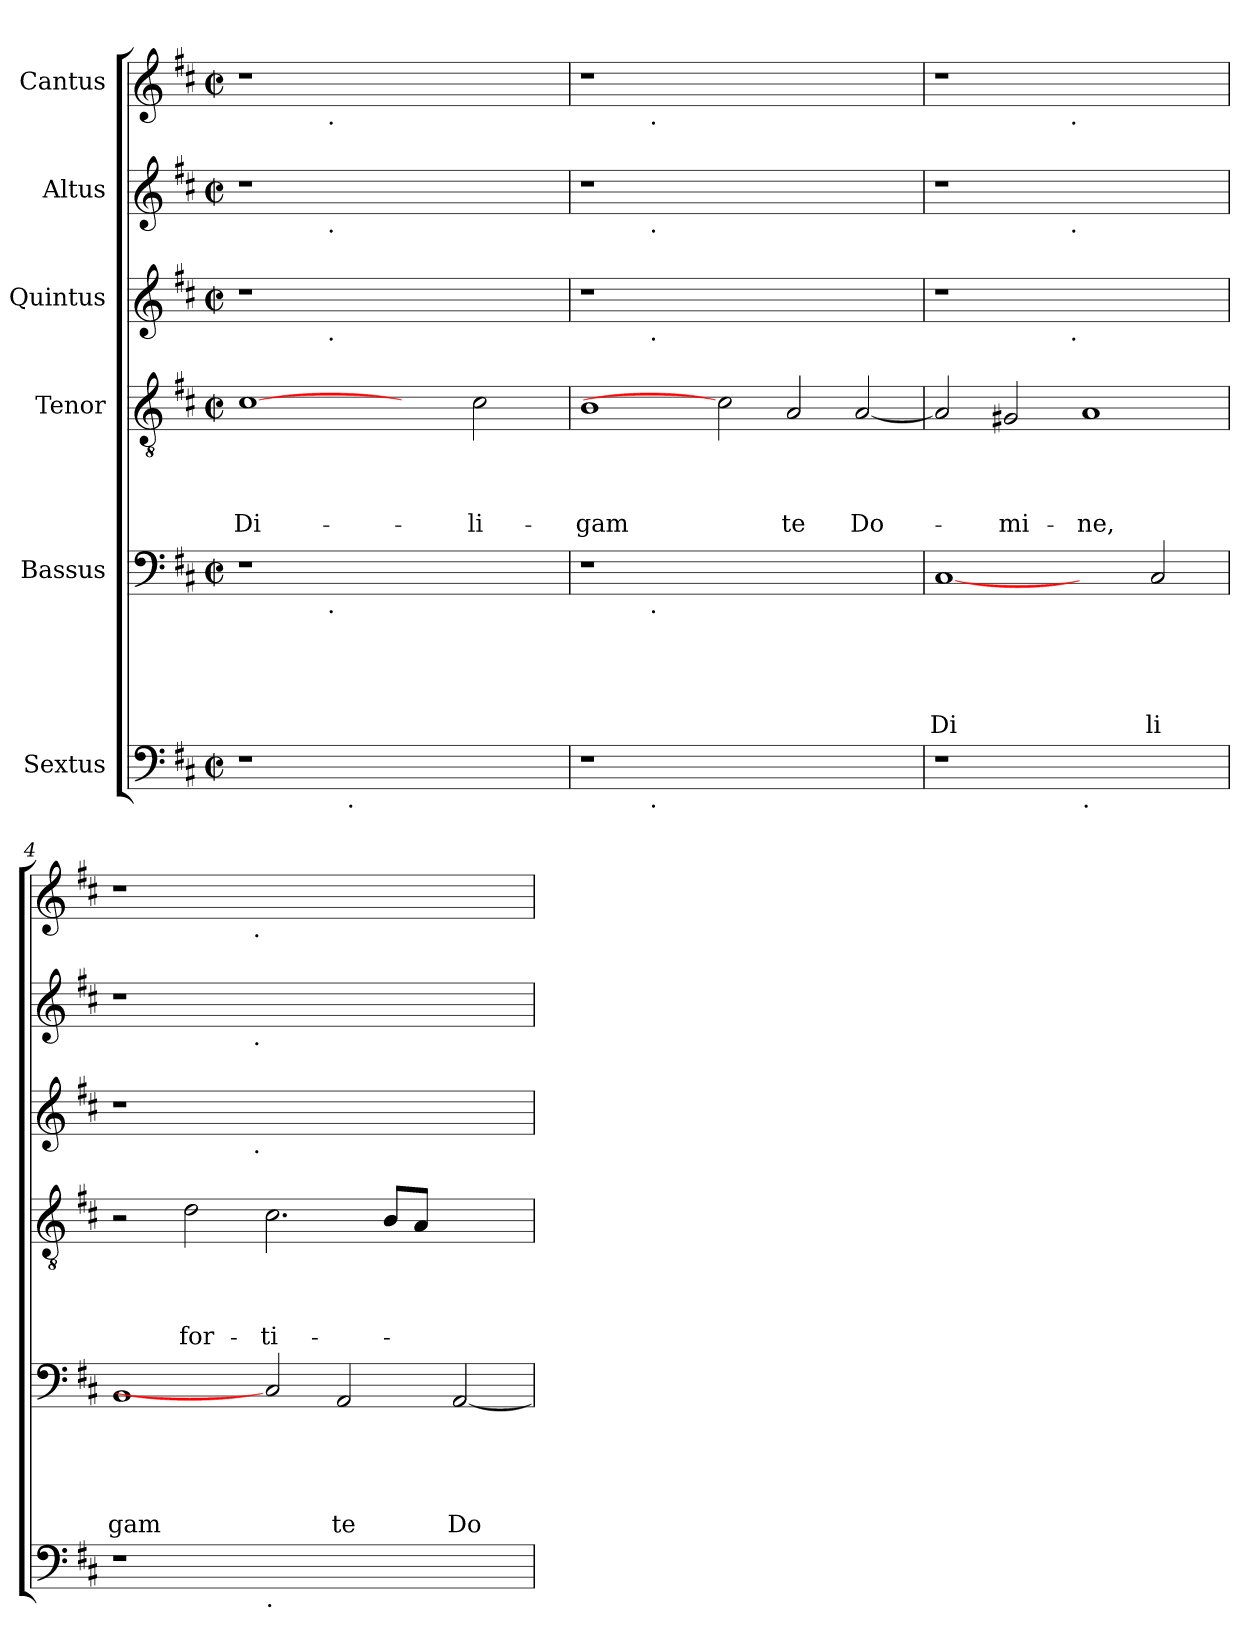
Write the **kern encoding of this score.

**kern	**kern	**text	**text	**text	**text	**text	**kern	**text	**text	**text	**text	**kern	**kern	**kern
*part6	*part5	*part5	*part5	*part5	*part5	*part5	*part4	*part4	*part4	*part4	*part4	*part3	*part2	*part1
*staff6	*staff5	*staff5	*staff5	*staff5	*staff5	*staff5	*staff4	*staff4	*staff4	*staff4	*staff4	*staff3	*staff2	*staff1
*I"Sextus	*I"Bassus	*	*	*	*	*	*I"Tenor	*	*	*	*	*I"Quintus	*I"Altus	*I"Cantus
*clefF4	*clefF4	*	*	*	*	*	*clefGv2	*	*	*	*	*clefG2	*clefG2	*clefG2
*k[f#c#]	*k[f#c#]	*	*	*	*	*	*k[f#c#]	*	*	*	*	*k[f#c#]	*k[f#c#]	*k[f#c#]
*D:	*D:	*	*	*	*	*	*D:	*	*	*	*	*D:	*D:	*D:
*M2/2	*M2/2	*	*	*	*	*	*M2/2	*	*	*	*	*M2/2	*M2/2	*M2/2
*met(c|)	*met(c|)	*	*	*	*	*	*met(c|)	*	*	*	*	*met(c|)	*met(c|)	*met(c|)
=1	=1	=1	=1	=1	=1	=1	=1	=1	=1	=1	=1	=1	=1	=1
!	!	!	!	!	!	!	!	!	!	!	!LO:LY:b	!	!	!
*^	*^	*	*	*	*	*	*	*	*	*	*	*^	*^	*^
1r	2ryy	1r	2ryy	.	.	.	.	.	[1c#	.	.	.	Di-	1r	2ryy	1r	2ryy	1r	2ryy
.	8ryy	.	16ryy	.	.	.	.	.	.	.	.	.	.	.	16ryy	.	16ryy	.	16ryy
!	!	!	!	!	!	!	!	!	!	!	!	!	!	!	!	!	!	!	!LO:TX:b:t=.
!	!	!	!	!	!	!	!	!	!	!	!	!	!	!	!	!	!LO:TX:b:t=.	!	!
!	!	!	!	!	!	!	!	!	!	!	!	!	!	!	!LO:TX:b:t=.	!	!	!	!
!	!	!	!LO:TX:b:t=.	!	!	!	!	!	!	!	!	!	!	!	!	!	!	!	!
.	.	.	1ryy	.	.	.	.	.	.	.	.	.	.	.	1ryy	.	1ryy	.	1ryy
!	!LO:TX:b:t=.	!	!	!	!	!	!	!	!	!	!	!	!	!	!	!	!	!	!
.	1ryy	.	.	.	.	.	.	.	.	.	.	.	.	.	.	.	.	.	.
1ryy	.	1ryy	.	.	.	.	.	.	2ryy	.	.	.	.	1ryy	.	1ryy	.	1ryy	.
!	!	!	!	!	!	!	!	!	!	!	!	!	!LO:LY:b	!	!	!	!	!	!
.	.	.	.	.	.	.	.	.	2c#\	.	.	.	-li-	.	.	.	.	.	.
.	.	.	4..ryy	.	.	.	.	.	.	.	.	.	.	.	4..ryy	.	4..ryy	.	4..ryy
.	4.ryy	.	.	.	.	.	.	.	.	.	.	.	.	.	.	.	.	.	.
=2	=2	=2	=2	=2	=2	=2	=2	=2	=2	=2	=2	=2	=2	=2	=2	=2	=2	=2	=2
!	!	!	!	!	!	!	!	!	!	!	!	!	!LO:LY:b	!	!	!	!	!	!
1r	2ryy	1r	2ryy	.	.	.	.	.	1B	.	.	.	-gam	1r	2ryy	1r	2ryy	1r	2ryy
!	!	!	!	!	!	!	!	!	!	!	!	!	!	!	!	!	!	!	!LO:TX:b:t=.
!	!	!	!	!	!	!	!	!	!	!	!	!	!	!	!	!	!LO:TX:b:t=.	!	!
!	!	!	!	!	!	!	!	!	!	!	!	!	!	!	!LO:TX:b:t=.	!	!	!	!
!	!	!	!LO:TX:b:t=.	!	!	!	!	!	!	!	!	!	!	!	!	!	!	!	!
!	!LO:TX:b:t=.	!	!	!	!	!	!	!	!	!	!	!	!	!	!	!	!	!	!
.	0ryy	.	0ryy	.	.	.	.	.	.	.	.	.	.	.	0ryy	.	0ryy	.	0ryy
1.ryy	.	1.ryy	.	.	.	.	.	.	2c#]	.	.	.	.	1.ryy	.	1.ryy	.	1.ryy	.
!	!	!	!	!	!	!	!	!	!	!	!	!	!LO:LY:b	!	!	!	!	!	!
.	.	.	.	.	.	.	.	.	2A/	.	.	.	te	.	.	.	.	.	.
!	!	!	!	!	!	!	!	!	!	!	!	!	!LO:LY:b	!	!	!	!	!	!
.	.	.	.	.	.	.	.	.	[<2A/	.	.	.	Do-	.	.	.	.	.	.
=3	=3	=3	=3	=3	=3	=3	=3	=3	=3	=3	=3	=3	=3	=3	=3	=3	=3	=3	=3
!	!	!	!	!	!	!	!	!LO:LY:b	!	!	!	!	!	!	!	!	!	!	!
*v	*v	*	*	*	*	*	*	*	*	*	*	*	*	*	*	*	*	*	*
*	*v	*v	*	*	*	*	*	*	*	*	*	*	*	*	*	*	*	*
1r	[1C#	.	.	.	.	Di	2A/]	.	.	.	.	1r	2ryy	1r	2ryy	1r	2ryy
!	!	!	!	!	!	!	!	!	!	!	!LO:LY:b	!	!	!	!	!	!
.	.	.	.	.	.	.	2G#X/	.	.	.	-mi-	.	4...ryy	.	4...ryy	.	4...ryy
!	!	!	!	!	!	!	!	!	!	!	!	!	!	!	!	!	!LO:TX:b:t=.
!	!	!	!	!	!	!	!	!	!	!	!	!	!	!	!LO:TX:b:t=.	!	!
!	!	!	!	!	!	!	!	!	!	!	!	!	!LO:TX:b:t=.	!	!	!	!
.	.	.	.	.	.	.	.	.	.	.	.	.	1ryy	.	1ryy	.	1ryy
!LO:TX:b:t=.	!	!	!	!	!	!	!	!	!	!	!	!	!	!	!	!	!
!	!	!	!	!	!	!	!	!	!	!	!LO:LY:b	!	!	!	!	!	!
1ryy	2ryy	.	.	.	.	.	1A	.	.	.	-ne,	1ryy	.	1ryy	.	1ryy	.
!	!	!	!	!	!	!LO:LY:b	!	!	!	!	!	!	!	!	!	!	!
.	2C#/	.	.	.	.	li	.	.	.	.	.	.	.	.	.	.	.
.	.	.	.	.	.	.	.	.	.	.	.	.	32ryy	.	32ryy	.	32ryy
=4	=4	=4	=4	=4	=4	=4	=4	=4	=4	=4	=4	=4	=4	=4	=4	=4	=4
!	!	!	!	!	!	!LO:LY:b	!	!	!	!	!	!	!	!	!	!	!
1r	1BB	.	.	.	.	gam	2r	.	.	.	.	1r	2ryy	1r	2ryy	1r	2ryy
!	!	!	!	!	!	!	!	!	!	!	!LO:LY:b	!	!	!	!	!	!
.	.	.	.	.	.	.	2d\	.	.	.	for-	.	4...ryy	.	4...ryy	.	4...ryy
!	!	!	!	!	!	!	!	!	!	!	!	!	!	!	!	!	!LO:TX:b:t=.
!	!	!	!	!	!	!	!	!	!	!	!	!	!	!	!LO:TX:b:t=.	!	!
!	!	!	!	!	!	!	!	!	!	!	!	!	!LO:TX:b:t=.	!	!	!	!
.	.	.	.	.	.	.	.	.	.	.	.	.	1ryy	.	1ryy	.	1ryy
!LO:TX:b:t=.	!	!	!	!	!	!	!	!	!	!	!	!	!	!	!	!	!
!	!	!	!	!	!	!	!	!	!	!	!LO:LY:b	!	!	!	!	!	!
1.ryy	2C#]	.	.	.	.	.	2.c#\	.	.	.	-ti-	1.ryy	.	1.ryy	.	1.ryy	.
!	!	!	!	!	!	!LO:LY:b	!	!	!	!	!	!	!	!	!	!	!
.	2AA/	.	.	.	.	te	.	.	.	.	.	.	.	.	.	.	.
.	.	.	.	.	.	.	8B/L	.	.	.	.	.	.	.	.	.	.
.	.	.	.	.	.	.	8A/J	.	.	.	.	.	.	.	.	.	.
.	.	.	.	.	.	.	.	.	.	.	.	.	2ryy	.	2ryy	.	2ryy
!	!	!	!	!	!	!LO:LY:b	!	!	!	!	!	!	!	!	!	!	!
.	[<2AA/	.	.	.	.	Do	2ryy	.	.	.	.	.	.	.	.	.	.
.	.	.	.	.	.	.	.	.	.	.	.	.	32ryy	.	32ryy	.	32ryy
*	*	*	*	*	*	*	*	*	*	*	*	*v	*v	*	*	*v	*v
*	*	*	*	*	*	*	*	*	*	*	*	*	*v	*v	*
=	=	=	=	=	=	=	=	=	=	=	=	=	=	=
*-	*-	*-	*-	*-	*-	*-	*-	*-	*-	*-	*-	*-	*-	*-
